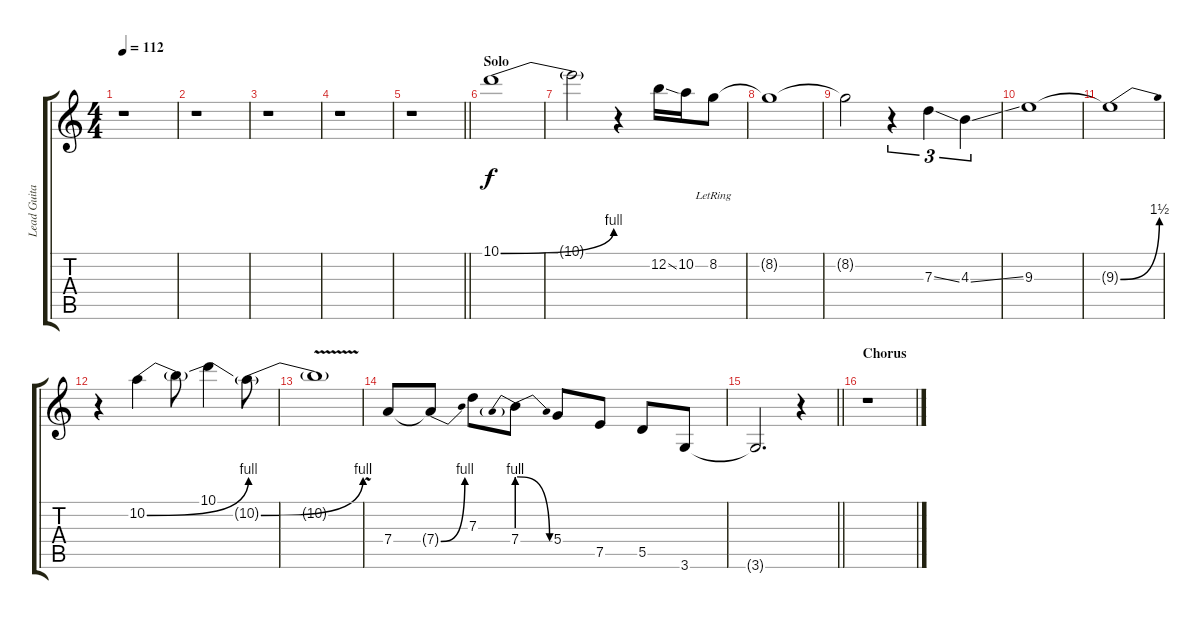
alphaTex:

\track ("Lead Guitar" "Lead Guita") {instrument overdrivenguitar}
\staff {score tabs}
\tuning (E4 B3 G3 D3 A2 E2) {hide}
\ts (4 4)
\tempo 112
\clef g2
\ks c
r.1{dy f} |
r.1 |
r.1 |
r.1 |
\barLineRight lightlight
r.1 |
\section ("" "Solo")
10.1{be (bend 0 0 60 4)}.1 |
10.1{t}.2 r.4 12.2{ss}.16 10.2.16 8.2{lr}.8 |
8.2{t}.1 |
8.2{t}.2 r.4{tu (3 2)} 7.3{ss}.4{tu (3 2)} 4.3{ss}.4{tu (3 2)} |
9.3.1 |
9.3{be (bend 0 0 60 6) t}.1 |
r.4 10.2{be (bend 0 0 60 4)}.4 10.2{t}.8 10.1.4 10.2{be (bend 0 0 60 4) t}.8 |
10.2{v t}.1 |
7.4.8 7.4{be (bend 0 0 60 4) t}.8 7.3.8 7.4{be (prebendrelease 0 4 60 0)}.8 5.4.8 7.5.8 5.5.8 3.6.8 |
\barLineRight lightlight
3.6{t}.2{d} r.4 |
\section ("" "Chorus")
r.1
